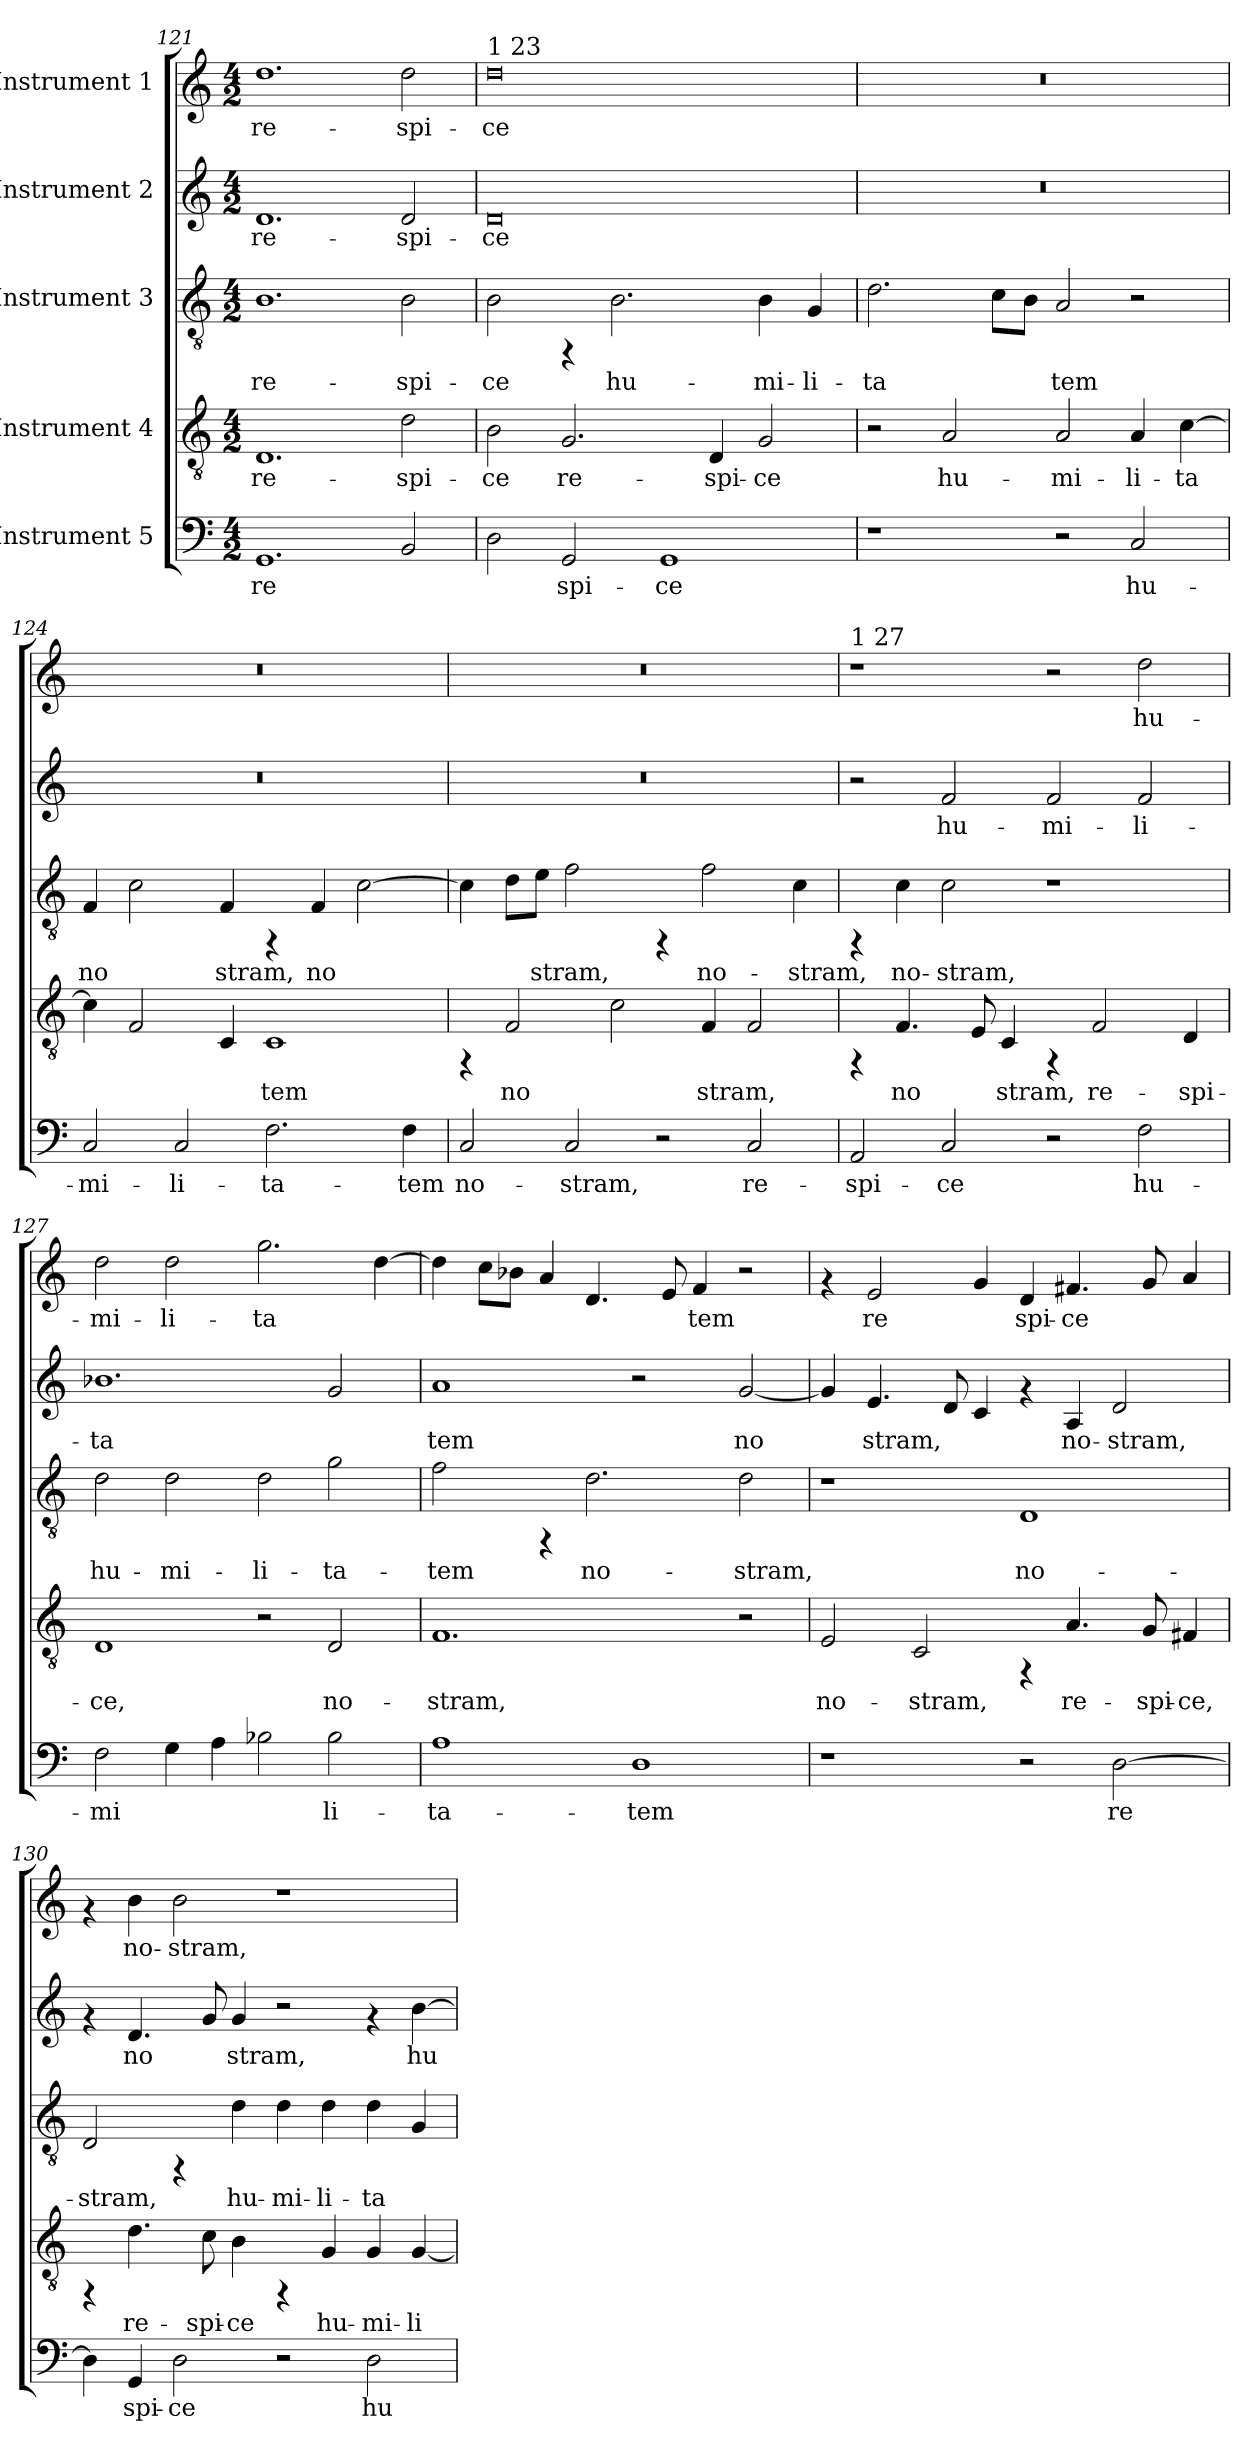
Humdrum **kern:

**kern	**text	**kern	**text	**kern	**text	**kern	**text	**kern	**text
*part5	*part5	*part4	*part4	*part3	*part3	*part2	*part2	*part1	*part1
*staff5	*staff5	*staff4	*staff4	*staff3	*staff3	*staff2	*staff2	*staff1	*staff1
*I"Instrument 5	*	*I"Instrument 4	*	*I"Instrument 3	*	*I"Instrument 2	*	*I"Instrument 1	*
*clefF4	*	*clefGv2	*	*clefGv2	*	*clefG2	*	*clefG2	*
*k[]	*	*k[]	*	*k[]	*	*k[]	*	*k[]	*
*C:	*	*C:	*	*C:	*	*C:	*	*C:	*
*M4/2	*	*M4/2	*	*M4/2	*	*M4/2	*	*M4/2	*
=121	=121	=121	=121	=121	=121	=121	=121	=121	=121
!	!LO:LY:b:cj	!	!LO:LY:b:cj	!	!LO:LY:b:cj	!	!LO:LY:b:cj	!	!LO:LY:b:cj
1.GG	re-	1.D	re-	1.B	re-	1.d	re-	1.dd	re-
!	!LO:LY:b:cj	!	!LO:LY:b:cj	!	!LO:LY:b:cj	!	!LO:LY:b:cj	!	!LO:LY:b:cj
2BB/	--	2d\	-spi-	2B\	-spi-	2d/	-spi-	2dd\	-spi-
!!LO:LB:g=z
=122	=122	=122	=122	=122	=122	=122	=122	=122	=122
!	!	!	!	!	!	!	!	!LO:TX:a:t=1 23	!
!	!LO:LY:b:cj	!	!LO:LY:b:cj	!	!LO:LY:b:cj	!	!LO:LY:b:cj	!	!LO:LY:b:cj
2D\	--	2B\	-ce	2B\	-ce	0d	-ce	0dd	-ce
!	!LO:LY:b:cj	!	!LO:LY:b:cj	!	!	!	!	!	!
2GG/	-spi-	2.G/	re-	4rFF	.	.	.	.	.
!	!	!	!	!	!LO:LY:b:cj	!	!	!	!
.	.	.	.	2.B\	hu-	.	.	.	.
!	!LO:LY:b:cj	!	!	!	!	!	!	!	!
1GG	-ce	.	.	.	.	.	.	.	.
!	!	!	!LO:LY:b:cj	!	!	!	!	!	!
.	.	4D/	-spi-	.	.	.	.	.	.
!	!	!	!LO:LY:b:cj	!	!LO:LY:b:cj	!	!	!	!
.	.	2G/	-ce	4B\	-mi-	.	.	.	.
!	!	!	!	!	!LO:LY:b:cj	!	!	!	!
.	.	.	.	4G/	-li-	.	.	.	.
=123	=123	=123	=123	=123	=123	=123	=123	=123	=123
!	!	!	!	!	!LO:LY:b:cj	!	!	!	!
1r	.	2r	.	2.d\	-ta-	0r	.	0r	.
!	!	!	!LO:LY:b:cj	!	!	!	!	!	!
.	.	2A/	hu-	.	.	.	.	.	.
!	!	!	!	!	!LO:LY:b:cj	!	!	!	!
.	.	.	.	8c\L	--	.	.	.	.
!	!	!	!	!	!LO:LY:b:cj	!	!	!	!
.	.	.	.	8B\J	--	.	.	.	.
!	!	!	!LO:LY:b:cj	!	!LO:LY:b:cj	!	!	!	!
2r	.	2A/	-mi-	2A/	-tem	.	.	.	.
!	!LO:LY:b:cj	!	!LO:LY:b:cj	!	!	!	!	!	!
2C/	hu-	4A/	-li-	2r	.	.	.	.	.
!	!	!	!LO:LY:b:cj	!	!	!	!	!	!
.	.	[>4c\	-ta-	.	.	.	.	.	.
=124	=124	=124	=124	=124	=124	=124	=124	=124	=124
!	!LO:LY:b:cj	!	!LO:LY:b:cj	!	!LO:LY:b:cj	!	!	!	!
2C/	-mi-	4c\]	--	4F/	no-	0r	.	0r	.
!	!	!	!LO:LY:b:cj	!	!LO:LY:b:cj	!	!	!	!
.	.	2F/	--	2c\	--	.	.	.	.
!	!LO:LY:b:cj	!	!	!	!	!	!	!	!
2C/	-li-	.	.	.	.	.	.	.	.
!	!	!	!LO:LY:b:cj	!	!LO:LY:b:cj	!	!	!	!
.	.	4C/	--	4F/	-stram,	.	.	.	.
!	!LO:LY:b:cj	!	!LO:LY:b:cj	!	!	!	!	!	!
2.F\	-ta-	1C	-tem	4rFF	.	.	.	.	.
!	!	!	!	!	!LO:LY:b:cj	!	!	!	!
.	.	.	.	4F/	no-	.	.	.	.
!	!	!	!	!	!LO:LY:b:cj	!	!	!	!
.	.	.	.	[>2c\	--	.	.	.	.
!	!LO:LY:b:cj	!	!	!	!	!	!	!	!
4F\	-tem	.	.	.	.	.	.	.	.
=125	=125	=125	=125	=125	=125	=125	=125	=125	=125
!	!LO:LY:b:cj	!	!	!	!LO:LY:b:cj	!	!	!	!
2C/	no-	4rFF	.	4c\]	--	0r	.	0r	.
!	!	!	!LO:LY:b:cj	!	!LO:LY:b:cj	!	!	!	!
.	.	2F/	no-	8d\L	--	.	.	.	.
!	!	!	!	!	!LO:LY:b:cj	!	!	!	!
.	.	.	.	8e\J	-stram,	.	.	.	.
!	!LO:LY:b:cj	!	!	!	!LO:LY:b:cj	!	!	!	!
2C/	-stram,	.	.	2f\	.	.	.	.	.
!	!	!	!LO:LY:b:cj	!	!	!	!	!	!
.	.	2c\	--	.	.	.	.	.	.
2r	.	.	.	4rFF	.	.	.	.	.
!	!	!	!LO:LY:b:cj	!	!LO:LY:b:cj	!	!	!	!
.	.	4F/	-stram,	2f\	no-	.	.	.	.
!	!LO:LY:b:cj	!	!LO:LY:b:cj	!	!	!	!	!	!
2C/	re-	2F/	.	.	.	.	.	.	.
!	!	!	!	!	!LO:LY:b:cj	!	!	!	!
.	.	.	.	4c\	-stram,	.	.	.	.
!!LO:PB:g=z
=126	=126	=126	=126	=126	=126	=126	=126	=126	=126
!	!	!	!	!	!	!	!	!LO:TX:a:t=1 27	!
!	!LO:LY:b:cj	!	!	!	!	!	!	!	!
2AA/	-spi-	4rFF	.	4rFF	.	2r	.	1r	.
!	!	!	!LO:LY:b:cj	!	!LO:LY:b:cj	!	!	!	!
.	.	4.F/	no-	4c\	no-	.	.	.	.
!	!LO:LY:b:cj	!	!	!	!LO:LY:b:cj	!	!LO:LY:b:cj	!	!
2C/	-ce	.	.	2c\	-stram,	2f/	hu-	.	.
!	!	!	!LO:LY:b:cj	!	!	!	!	!	!
.	.	8E/	--	.	.	.	.	.	.
!	!	!	!LO:LY:b:cj	!	!	!	!	!	!
.	.	4C/	-stram,	.	.	.	.	.	.
!	!	!	!	!	!	!	!LO:LY:b:cj	!	!
2r	.	4rFF	.	1r	.	2f/	-mi-	2r	.
!	!	!	!LO:LY:b:cj	!	!	!	!	!	!
.	.	2F/	re-	.	.	.	.	.	.
!	!LO:LY:b:cj	!	!	!	!	!	!LO:LY:b:cj	!	!LO:LY:b:cj
2F\	hu-	.	.	.	.	2f/	-li-	2dd\	hu-
!	!	!	!LO:LY:b:cj	!	!	!	!	!	!
.	.	4D/	-spi-	.	.	.	.	.	.
=127	=127	=127	=127	=127	=127	=127	=127	=127	=127
!	!LO:LY:b:cj	!	!LO:LY:b:cj	!	!LO:LY:b:cj	!	!LO:LY:b:cj	!	!LO:LY:b:cj
2F\	-mi-	1D	-ce,	2d\	hu-	1.b-X	-ta-	2dd\	-mi-
!	!LO:LY:b:cj	!	!	!	!LO:LY:b:cj	!	!	!	!LO:LY:b:cj
4G\	--	.	.	2d\	-mi-	.	.	2dd\	-li-
!	!LO:LY:b:cj	!	!	!	!	!	!	!	!
4A\	--	.	.	.	.	.	.	.	.
!	!LO:LY:b:cj	!	!	!	!LO:LY:b:cj	!	!	!	!LO:LY:b:cj
2B-X\	--	2r	.	2d\	-li-	.	.	2.gg\	-ta-
!	!LO:LY:b:cj	!	!LO:LY:b:cj	!	!LO:LY:b:cj	!	!LO:LY:b:cj	!	!
2B-\	-li-	2D/	no-	2g\	-ta-	2g/	--	.	.
!	!	!	!	!	!	!	!	!	!LO:LY:b:cj
.	.	.	.	.	.	.	.	[>4dd\	--
=128	=128	=128	=128	=128	=128	=128	=128	=128	=128
!	!LO:LY:b:cj	!	!LO:LY:b:cj	!	!LO:LY:b:cj	!	!LO:LY:b:cj	!	!LO:LY:b:cj
1A	-ta-	1.F	-stram,	2f\	-tem	1a	-tem	4dd\]	--
!	!	!	!	!	!	!	!	!	!LO:LY:b:cj
.	.	.	.	.	.	.	.	8cc\L	--
!	!	!	!	!	!	!	!	!	!LO:LY:b:cj
.	.	.	.	.	.	.	.	8b-X\J	--
!	!	!	!	!	!	!	!	!	!LO:LY:b:cj
.	.	.	.	4rFF	.	.	.	4a/	--
!	!	!	!	!	!LO:LY:b:cj	!	!	!	!LO:LY:b:cj
.	.	.	.	2.d\	no-	.	.	4.d/	--
!	!LO:LY:b:cj	!	!	!	!	!	!	!	!
1D	-tem	.	.	.	.	2r	.	.	.
!	!	!	!	!	!	!	!	!	!LO:LY:b:cj
.	.	.	.	.	.	.	.	8e/	--
!	!	!	!	!	!	!	!	!	!LO:LY:b:cj
.	.	.	.	.	.	.	.	4f/	-tem
!	!	!	!	!	!LO:LY:b:cj	!	!LO:LY:b:cj	!	!
.	.	2r	.	2d\	-stram,	[>2g/	no-	2r	.
!!LO:PB:g=z
=129	=129	=129	=129	=129	=129	=129	=129	=129	=129
!	!	!	!LO:LY:b:cj	!	!	!	!LO:LY:b:cj	!	!
1r	.	2E/	no-	1r	.	4g/]	--	4rf	.
!	!	!	!	!	!	!	!LO:LY:b:cj	!	!LO:LY:b:cj
.	.	.	.	.	.	4.e/	-stram,	2e/	re-
!	!	!	!LO:LY:b:cj	!	!	!	!	!	!
.	.	2C/	-stram,	.	.	.	.	.	.
!	!	!	!	!	!	!	!LO:LY:b:cj	!	!
.	.	.	.	.	.	8d/	.	.	.
!	!	!	!	!	!	!	!LO:LY:b:cj	!	!LO:LY:b:cj
.	.	.	.	.	.	4c/	.	4g/	--
!	!	!	!	!	!LO:LY:b:cj	!	!	!	!LO:LY:b:cj
2r	.	4rFF	.	1D	no-	4rf	.	4d/	-spi-
!	!	!	!LO:LY:b:cj	!	!	!	!LO:LY:b:cj	!	!LO:LY:b:cj
.	.	4.A/	re-	.	.	4A/	no-	4.f#/	-ce
!	!LO:LY:b:cj	!	!	!	!	!	!LO:LY:b:cj	!	!
[>2D\	re-	.	.	.	.	2d/	-stram,	.	.
!	!	!	!LO:LY:b:cj	!	!	!	!	!	!LO:LY:b:cj
.	.	8G/	-spi-	.	.	.	.	8g/	.
!	!	!	!LO:LY:b:cj	!	!	!	!	!	!LO:LY:b:cj
.	.	4F#/	-ce,	.	.	.	.	4a/	.
=130	=130	=130	=130	=130	=130	=130	=130	=130	=130
!	!LO:LY:b:cj	!	!	!	!LO:LY:b:cj	!	!	!	!
4D\]	--	4rFF	.	2D/	-stram,	4rf	.	4rf	.
!	!LO:LY:b:cj	!	!LO:LY:b:cj	!	!	!	!LO:LY:b:cj	!	!LO:LY:b:cj
4GG/	-spi-	4.d\	re-	.	.	4.d/	no-	4b\	no-
!	!LO:LY:b:cj	!	!	!	!	!	!	!	!LO:LY:b:cj
2D\	-ce	.	.	4rFF	.	.	.	2b\	-stram,
!	!	!	!LO:LY:b:cj	!	!	!	!LO:LY:b:cj	!	!
.	.	8c\	-spi-	.	.	8g/	--	.	.
!	!	!	!LO:LY:b:cj	!	!LO:LY:b:cj	!	!LO:LY:b:cj	!	!
.	.	4B\	-ce	4d\	hu-	4g/	-stram,	.	.
!	!	!	!	!	!LO:LY:b:cj	!	!	!	!
2r	.	4rFF	.	4d\	-mi-	2r	.	1r	.
!	!	!	!LO:LY:b:cj	!	!LO:LY:b:cj	!	!	!	!
.	.	4G/	hu-	4d\	-li-	.	.	.	.
!	!LO:LY:b:cj	!	!LO:LY:b:cj	!	!LO:LY:b:cj	!	!	!	!
2D\	hu-	4G/	-mi-	4d\	-ta-	4rf	.	.	.
!	!	!	!LO:LY:b:cj	!	!LO:LY:b:cj	!	!LO:LY:b:cj	!	!
.	.	[<4G/	-li-	4G/	--	[>4b\	hu-	.	.
=	=	=	=	=	=	=	=	=	=
*-	*-	*-	*-	*-	*-	*-	*-	*-	*-
